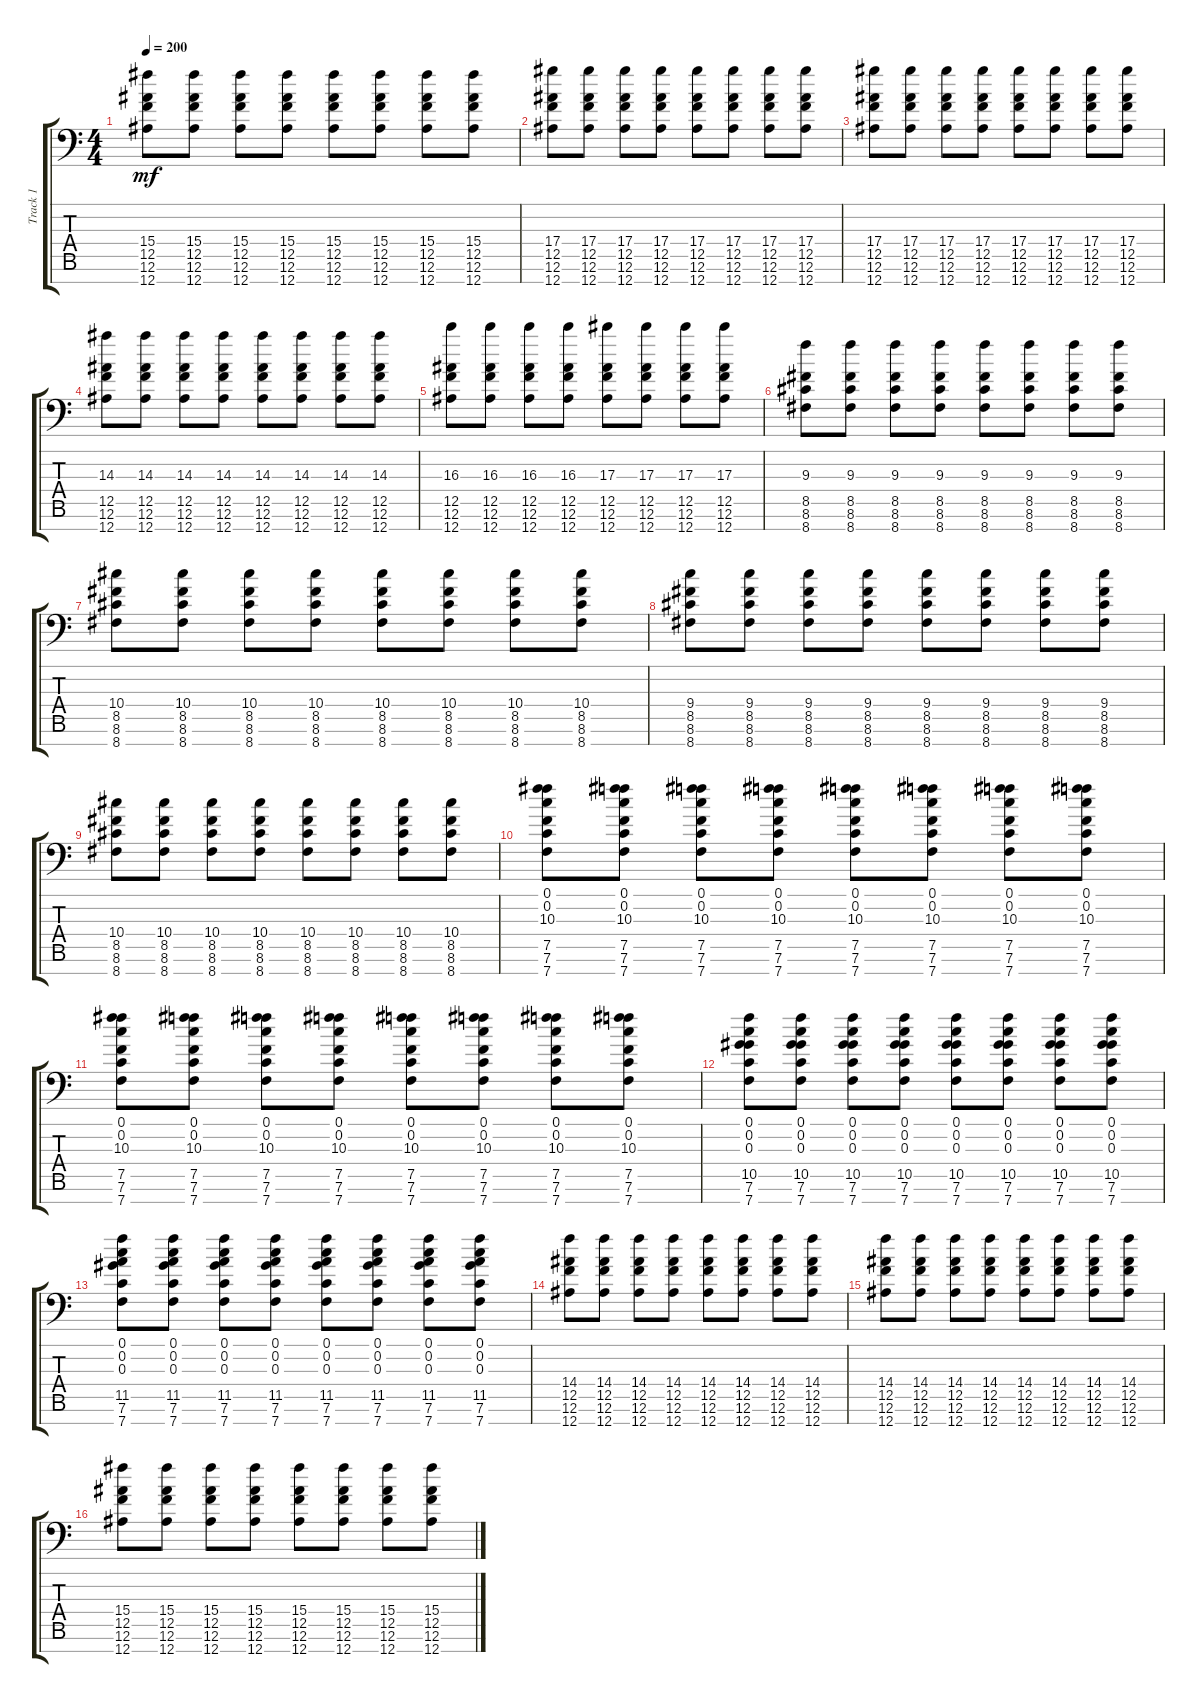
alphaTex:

\track ("Track 1" "Track 1") {instrument overdrivenguitar}
\staff {score tabs}
\tuning (F4 C4 Ab3 Eb3 Bb2 F2 Bb1) {hide}
\ts (4 4)
\tempo 200
\clef f4
\ks c
(15.4 12.5 12.6 12.7).8{dy mf} (15.4 12.5 12.6 12.7).8 (15.4 12.5 12.6 12.7).8 (15.4 12.5 12.6 12.7).8 (15.4 12.5 12.6 12.7).8 (15.4 12.5 12.6 12.7).8 (15.4 12.5 12.6 12.7).8 (15.4 12.5 12.6 12.7).8 |
(17.4 12.5 12.6 12.7).8 (17.4 12.5 12.6 12.7).8 (17.4 12.5 12.6 12.7).8 (17.4 12.5 12.6 12.7).8 (17.4 12.5 12.6 12.7).8 (17.4 12.5 12.6 12.7).8 (17.4 12.5 12.6 12.7).8 (17.4 12.5 12.6 12.7).8 |
(17.4 12.5 12.6 12.7).8 (17.4 12.5 12.6 12.7).8 (17.4 12.5 12.6 12.7).8 (17.4 12.5 12.6 12.7).8 (17.4 12.5 12.6 12.7).8 (17.4 12.5 12.6 12.7).8 (17.4 12.5 12.6 12.7).8 (17.4 12.5 12.6 12.7).8 |
(14.3 12.5 12.6 12.7).8 (14.3 12.5 12.6 12.7).8 (14.3 12.5 12.6 12.7).8 (14.3 12.5 12.6 12.7).8 (14.3 12.5 12.6 12.7).8 (14.3 12.5 12.6 12.7).8 (14.3 12.5 12.6 12.7).8 (14.3 12.5 12.6 12.7).8 |
(16.3 12.5 12.6 12.7).8 (16.3 12.5 12.6 12.7).8 (16.3 12.5 12.6 12.7).8 (16.3 12.5 12.6 12.7).8 (17.3 12.5 12.6 12.7).8 (17.3 12.5 12.6 12.7).8 (17.3 12.5 12.6 12.7).8 (17.3 12.5 12.6 12.7).8 |
(9.3 8.5 8.6 8.7).8 (9.3 8.5 8.6 8.7).8 (9.3 8.5 8.6 8.7).8 (9.3 8.5 8.6 8.7).8 (9.3 8.5 8.6 8.7).8 (9.3 8.5 8.6 8.7).8 (9.3 8.5 8.6 8.7).8 (9.3 8.5 8.6 8.7).8 |
(10.4 8.5 8.6 8.7).8 (10.4 8.5 8.6 8.7).8 (10.4 8.5 8.6 8.7).8 (10.4 8.5 8.6 8.7).8 (10.4 8.5 8.6 8.7).8 (10.4 8.5 8.6 8.7).8 (10.4 8.5 8.6 8.7).8 (10.4 8.5 8.6 8.7).8 |
(9.4 8.5 8.6 8.7).8 (9.4 8.5 8.6 8.7).8 (9.4 8.5 8.6 8.7).8 (9.4 8.5 8.6 8.7).8 (9.4 8.5 8.6 8.7).8 (9.4 8.5 8.6 8.7).8 (9.4 8.5 8.6 8.7).8 (9.4 8.5 8.6 8.7).8 |
(10.4 8.5 8.6 8.7).8 (10.4 8.5 8.6 8.7).8 (10.4 8.5 8.6 8.7).8 (10.4 8.5 8.6 8.7).8 (10.4 8.5 8.6 8.7).8 (10.4 8.5 8.6 8.7).8 (10.4 8.5 8.6 8.7).8 (10.4 8.5 8.6 8.7).8 |
(0.1 0.2 10.3 7.5 7.6 7.7).8 (0.1 0.2 10.3 7.5 7.6 7.7).8 (0.1 0.2 10.3 7.5 7.6 7.7).8 (0.1 0.2 10.3 7.5 7.6 7.7).8 (0.1 0.2 10.3 7.5 7.6 7.7).8 (0.1 0.2 10.3 7.5 7.6 7.7).8 (0.1 0.2 10.3 7.5 7.6 7.7).8 (0.1 0.2 10.3 7.5 7.6 7.7).8 |
(0.1 0.2 10.3 7.5 7.6 7.7).8 (0.1 0.2 10.3 7.5 7.6 7.7).8 (0.1 0.2 10.3 7.5 7.6 7.7).8 (0.1 0.2 10.3 7.5 7.6 7.7).8 (0.1 0.2 10.3 7.5 7.6 7.7).8 (0.1 0.2 10.3 7.5 7.6 7.7).8 (0.1 0.2 10.3 7.5 7.6 7.7).8 (0.1 0.2 10.3 7.5 7.6 7.7).8 |
(0.1 0.2 0.3 10.5 7.6 7.7).8 (0.1 0.2 0.3 10.5 7.6 7.7).8 (0.1 0.2 0.3 10.5 7.6 7.7).8 (0.1 0.2 0.3 10.5 7.6 7.7).8 (0.1 0.2 0.3 10.5 7.6 7.7).8 (0.1 0.2 0.3 10.5 7.6 7.7).8 (0.1 0.2 0.3 10.5 7.6 7.7).8 (0.1 0.2 0.3 10.5 7.6 7.7).8 |
(0.1 0.2 0.3 11.5 7.6 7.7).8 (0.1 0.2 0.3 11.5 7.6 7.7).8 (0.1 0.2 0.3 11.5 7.6 7.7).8 (0.1 0.2 0.3 11.5 7.6 7.7).8 (0.1 0.2 0.3 11.5 7.6 7.7).8 (0.1 0.2 0.3 11.5 7.6 7.7).8 (0.1 0.2 0.3 11.5 7.6 7.7).8 (0.1 0.2 0.3 11.5 7.6 7.7).8 |
(14.4 12.5 12.6 12.7).8 (14.4 12.5 12.6 12.7).8 (14.4 12.5 12.6 12.7).8 (14.4 12.5 12.6 12.7).8 (14.4 12.5 12.6 12.7).8 (14.4 12.5 12.6 12.7).8 (14.4 12.5 12.6 12.7).8 (14.4 12.5 12.6 12.7).8 |
(14.4 12.5 12.6 12.7).8 (14.4 12.5 12.6 12.7).8 (14.4 12.5 12.6 12.7).8 (14.4 12.5 12.6 12.7).8 (14.4 12.5 12.6 12.7).8 (14.4 12.5 12.6 12.7).8 (14.4 12.5 12.6 12.7).8 (14.4 12.5 12.6 12.7).8 |
(15.4 12.5 12.6 12.7).8 (15.4 12.5 12.6 12.7).8 (15.4 12.5 12.6 12.7).8 (15.4 12.5 12.6 12.7).8 (15.4 12.5 12.6 12.7).8 (15.4 12.5 12.6 12.7).8 (15.4 12.5 12.6 12.7).8 (15.4 12.5 12.6 12.7).8
